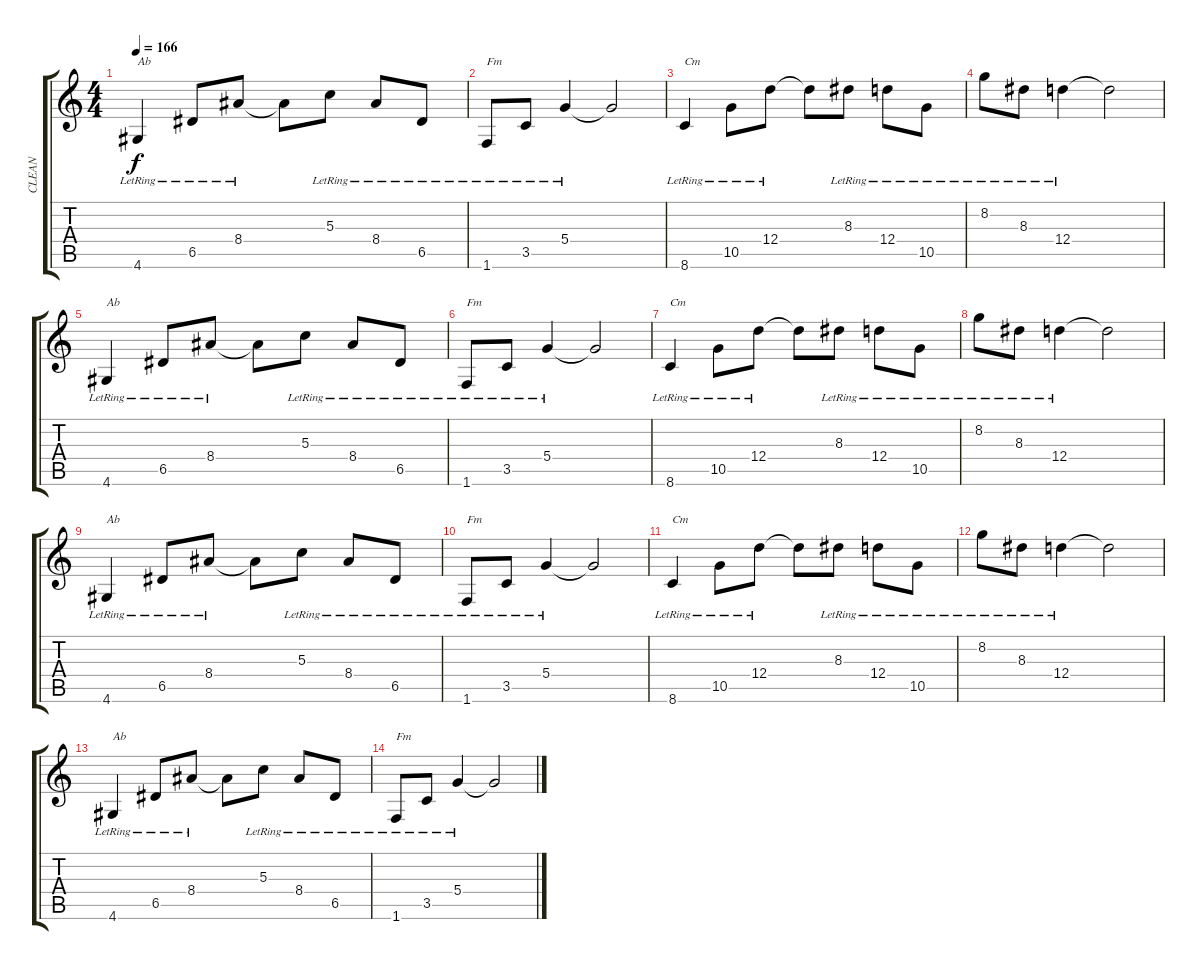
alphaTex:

\track ("CLEAN" "CLEAN") {instrument electricguitarclean}
\staff {score tabs}
\tuning (E4 B3 G3 D3 A2 E2) {hide}
\ts (4 4)
\tempo 166
\clef g2
\ks c
4.6{lr}.4{txt "Ab" dy f} 6.5{lr}.8 8.4{lr}.8 8.4{t}.8 5.3{lr}.8 8.4{lr}.8 6.5{lr}.8 |
1.6{lr}.8{txt "Fm"} 3.5{lr}.8 5.4{lr}.4 5.4{t}.2 |
8.6{lr}.4{txt "Cm"} 10.5{lr}.8 12.4{lr}.8 12.4{t}.8 8.3{lr}.8 12.4{lr}.8 10.5{lr}.8 |
8.2{lr}.8 8.3{lr}.8 12.4{lr}.4 12.4{t}.2 |
4.6{lr}.4{txt "Ab"} 6.5{lr}.8 8.4{lr}.8 8.4{t}.8 5.3{lr}.8 8.4{lr}.8 6.5{lr}.8 |
1.6{lr}.8{txt "Fm"} 3.5{lr}.8 5.4{lr}.4 5.4{t}.2 |
8.6{lr}.4{txt "Cm"} 10.5{lr}.8 12.4{lr}.8 12.4{t}.8 8.3{lr}.8 12.4{lr}.8 10.5{lr}.8 |
8.2{lr}.8 8.3{lr}.8 12.4{lr}.4 12.4{t}.2 |
4.6{lr}.4{txt "Ab"} 6.5{lr}.8 8.4{lr}.8 8.4{t}.8 5.3{lr}.8 8.4{lr}.8 6.5{lr}.8 |
1.6{lr}.8{txt "Fm"} 3.5{lr}.8 5.4{lr}.4 5.4{t}.2 |
8.6{lr}.4{txt "Cm"} 10.5{lr}.8 12.4{lr}.8 12.4{t}.8 8.3{lr}.8 12.4{lr}.8 10.5{lr}.8 |
8.2{lr}.8 8.3{lr}.8 12.4{lr}.4 12.4{t}.2 |
4.6{lr}.4{txt "Ab"} 6.5{lr}.8 8.4{lr}.8 8.4{t}.8 5.3{lr}.8 8.4{lr}.8 6.5{lr}.8 |
1.6{lr}.8{txt "Fm"} 3.5{lr}.8 5.4{lr}.4 5.4{t}.2
